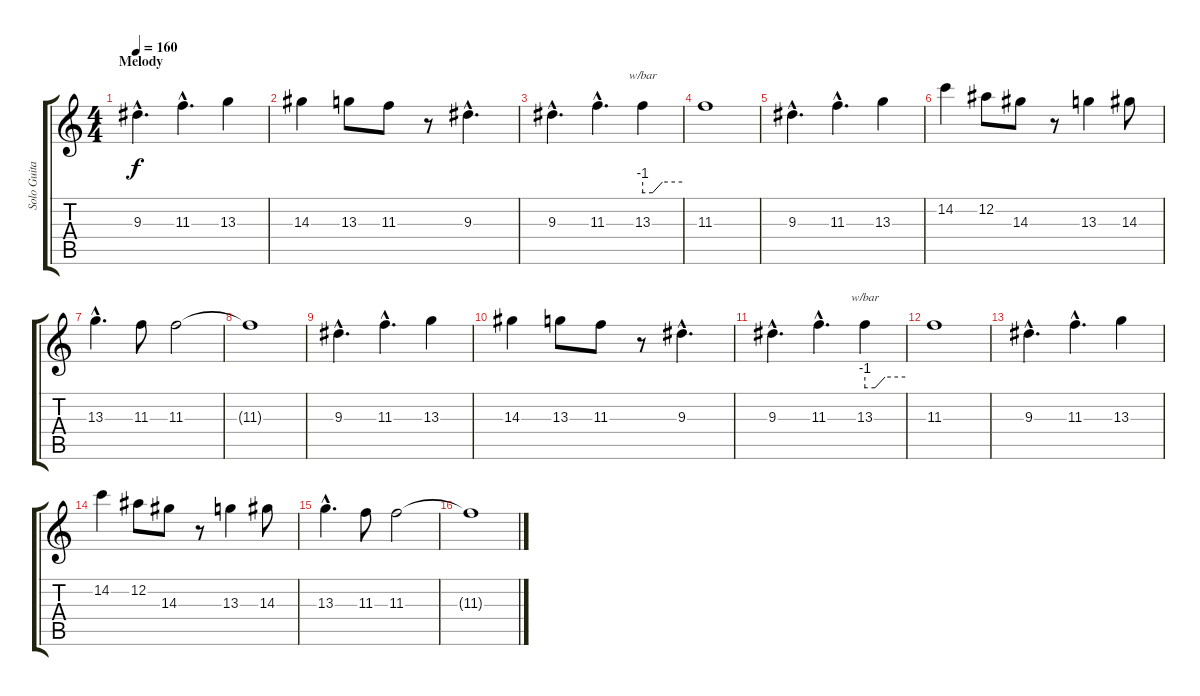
\track ("Solo Guitar 1" "Solo Guita") {instrument distortionguitar}
\staff {score tabs}
\tuning (Eb4 Bb3 Gb3 Db3 Ab2 Eb2) {hide}
\ts (4 4)
\section ("" "Melody")
\tempo 160
\clef g2
\ks c
9.3{hac}.4{d dy f} 11.3{hac}.4{d} 13.3.4 |
14.3.4 13.3.8 11.3.8 r.8 9.3{hac}.4{d} |
9.3{hac}.4{d} 11.3{hac}.4{d} 13.3.4{tbe (custom default 0 -4 15 -4 30 0 60 0)} |
11.3.1 |
9.3{hac}.4{d} 11.3{hac}.4{d} 13.3.4 |
14.2.4 12.2.8 14.3.8 r.8 13.3.4 14.3.8 |
13.3{hac}.4{d} 11.3.8 11.3.2 |
11.3{t}.1 |
9.3{hac}.4{d} 11.3{hac}.4{d} 13.3.4 |
14.3.4 13.3.8 11.3.8 r.8 9.3{hac}.4{d} |
9.3{hac}.4{d} 11.3{hac}.4{d} 13.3.4{tbe (custom default 0 -4 15 -4 30 0 60 0)} |
11.3.1 |
9.3{hac}.4{d} 11.3{hac}.4{d} 13.3.4 |
14.2.4 12.2.8 14.3.8 r.8 13.3.4 14.3.8 |
13.3{hac}.4{d} 11.3.8 11.3.2 |
11.3{t}.1
